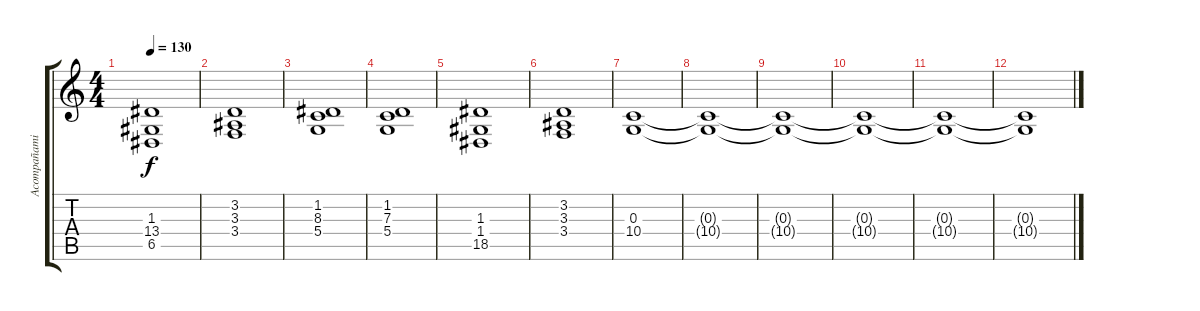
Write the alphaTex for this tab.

\track ("Acompañamiento" "Acompañami") {instrument stringensemble2}
\staff {score tabs}
\tuning (E4 B3 G3 D3 A2 E2) {hide}
\ts (4 4)
\tempo 130
\clef g2
\ks c
(1.3 13.4 6.5).1{dy f} |
(3.2 3.3 3.4).1 |
(1.2 8.3 5.4).1 |
(1.2 7.3 5.4).1 |
(1.3 1.4 18.5).1 |
(3.2 3.3 3.4).1 |
(0.3 10.4).1 |
(0.3{t} 10.4{t}).1 |
(0.3{t} 10.4{t}).1 |
(0.3{t} 10.4{t}).1 |
(0.3{t} 10.4{t}).1 |
(0.3{t} 10.4{t}).1
